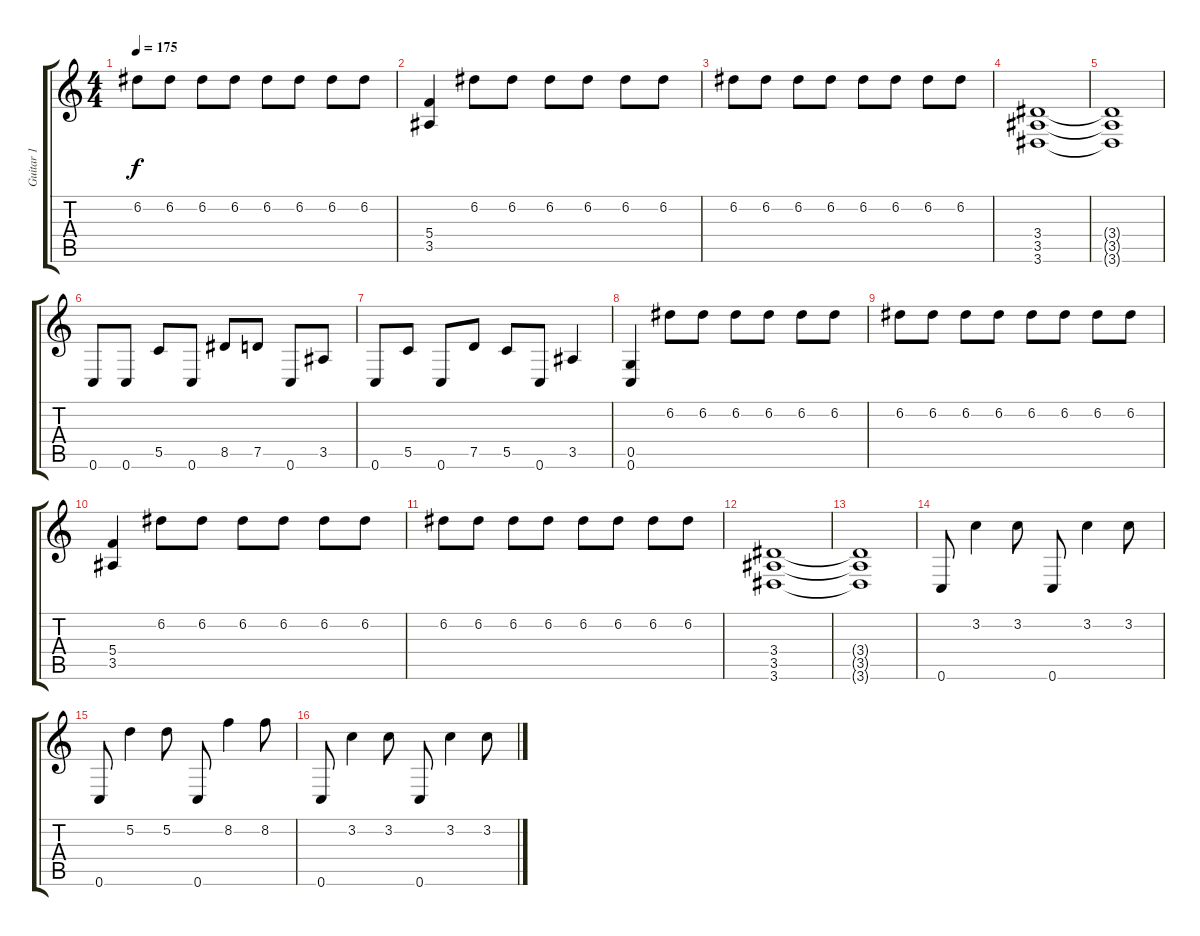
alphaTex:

\track ("Guitar 1" "Guitar 1") {instrument distortionguitar}
\staff {score tabs}
\tuning (D4 A3 F3 C3 G2 C2) {hide}
\ts (4 4)
\tempo 175
\clef g2
\ks c
6.2.8{dy f} 6.2.8 6.2.8 6.2.8 6.2.8 6.2.8 6.2.8 6.2.8 |
(5.4 3.5).4 6.2.8 6.2.8 6.2.8 6.2.8 6.2.8 6.2.8 |
6.2.8 6.2.8 6.2.8 6.2.8 6.2.8 6.2.8 6.2.8 6.2.8 |
(3.4 3.5 3.6).1 |
(3.4{t} 3.5{t} 3.6{t}).1 |
0.6.8 0.6.8 5.5.8 0.6.8 8.5.8 7.5.8 0.6.8 3.5.8 |
0.6.8 5.5.8 0.6.8 7.5.8 5.5.8 0.6.8 3.5.4 |
(0.5 0.6).4 6.2.8 6.2.8 6.2.8 6.2.8 6.2.8 6.2.8 |
6.2.8 6.2.8 6.2.8 6.2.8 6.2.8 6.2.8 6.2.8 6.2.8 |
(5.4 3.5).4 6.2.8 6.2.8 6.2.8 6.2.8 6.2.8 6.2.8 |
6.2.8 6.2.8 6.2.8 6.2.8 6.2.8 6.2.8 6.2.8 6.2.8 |
(3.4 3.5 3.6).1 |
(3.4{t} 3.5{t} 3.6{t}).1 |
0.6.8 3.2.4 3.2.8 0.6.8 3.2.4 3.2.8 |
0.6.8 5.2.4 5.2.8 0.6.8 8.2.4 8.2.8 |
0.6.8 3.2.4 3.2.8 0.6.8 3.2.4 3.2.8
